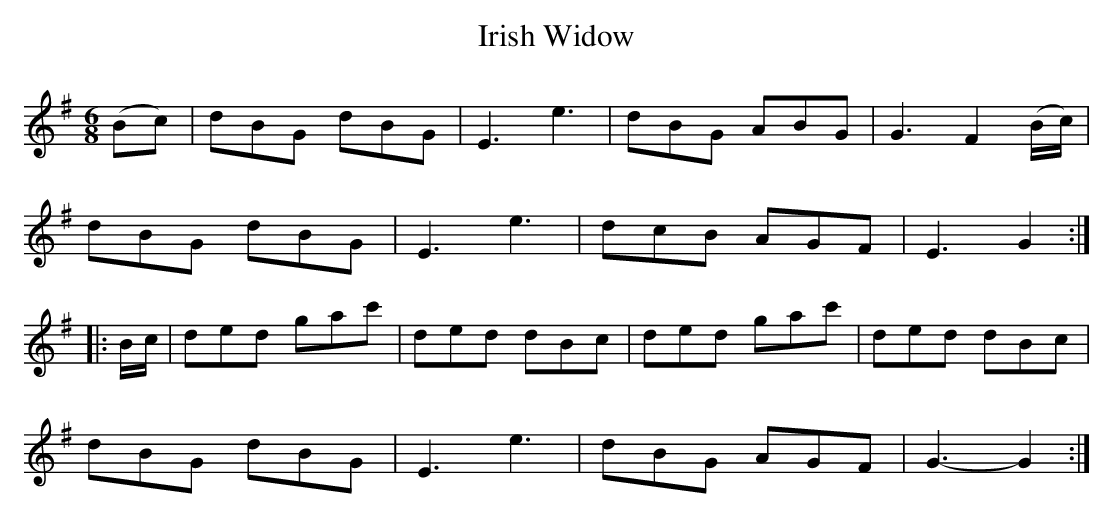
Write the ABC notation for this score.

X:1
T:Irish Widow
M:6/8
L:1/8
K:G
(Bc)|dBG dBG|E3e3|dBG ABG |G3 F2 (B/c/)|
dBG dBG|E3 e3|dcB AGF|E3 G2:|
|:B/c/|ded gac'|ded dBc|ded gac'|ded dBc|
dBG dBG|E3e3|dBG AGF|G3-G2:|
